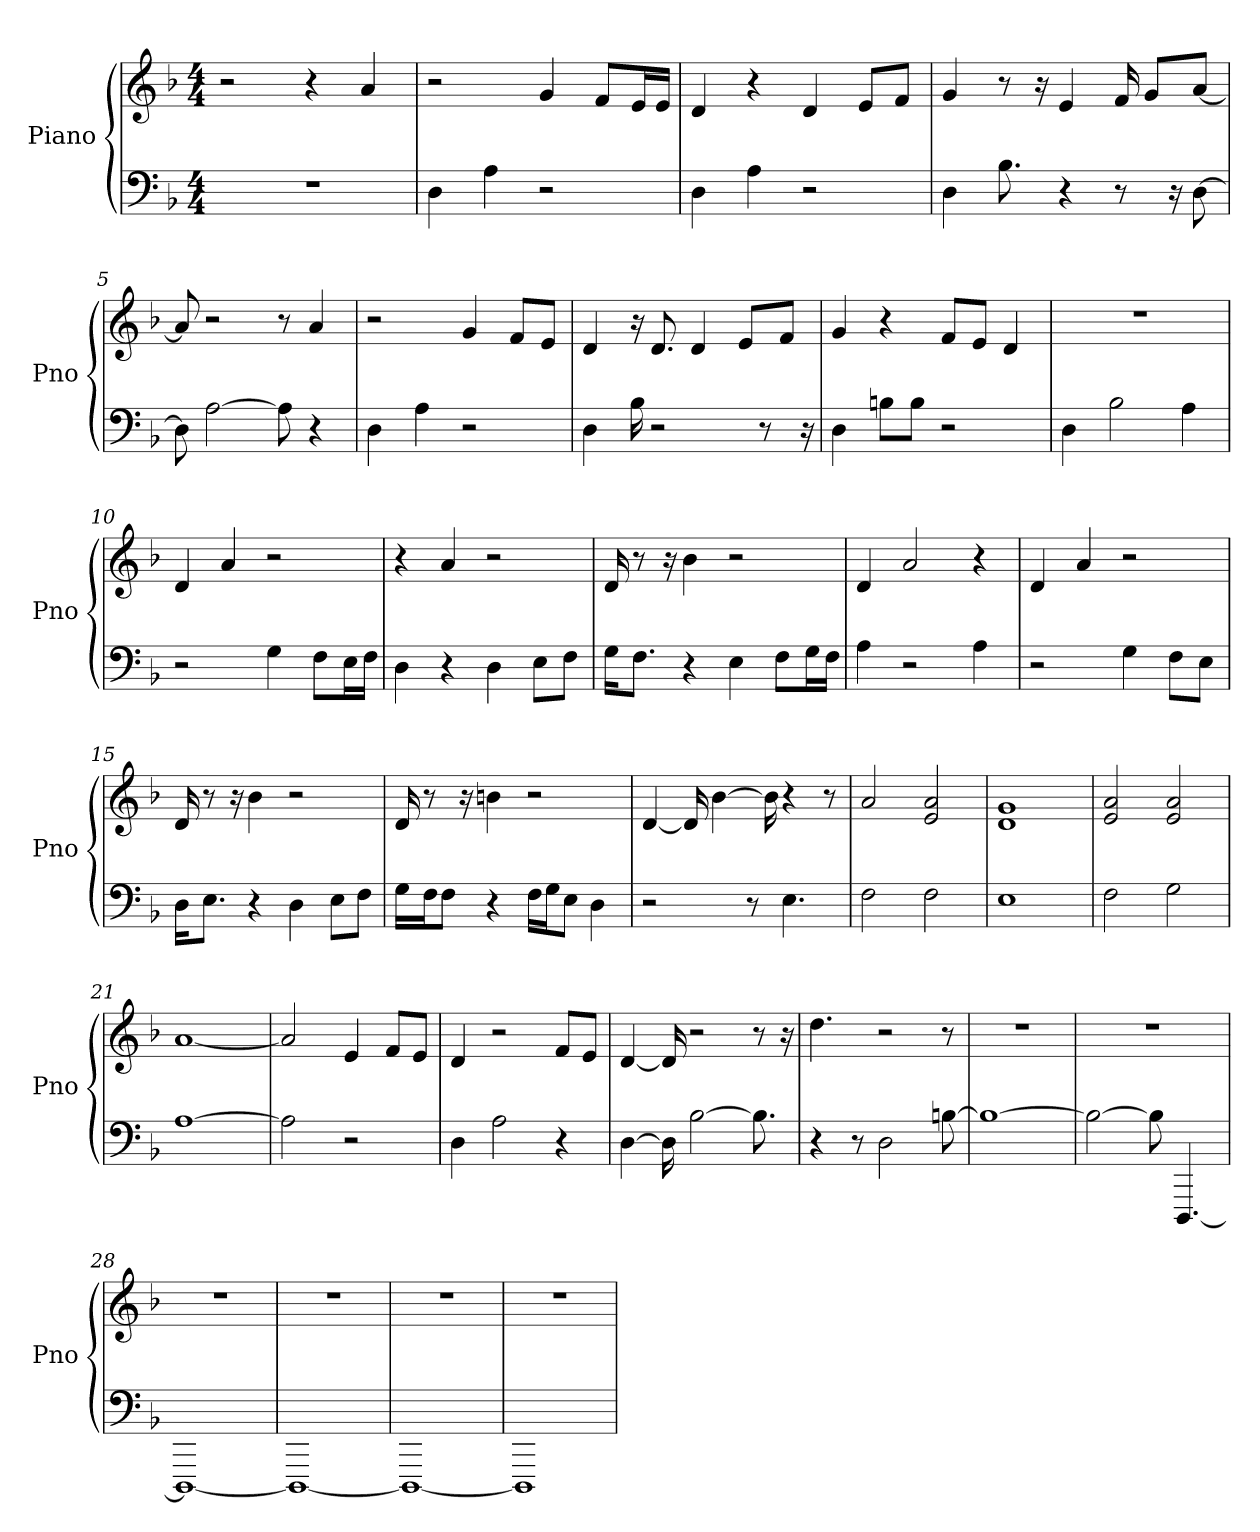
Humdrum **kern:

**kern	**kern
*part1	*part1
*staff2	*staff1
*I"Piano	*
*I'Pno	*
*clefF4	*clefG2
*k[b-]	*k[b-]
*F:	*F:
*M4/4	*M4/4
*MM105	*MM105
=1	=1
1r	2r
.	4r
.	4a
=2	=2
4D	2r
4A	.
2r	4g
.	8f/L
.	16e/L
.	16e/JJ
=3	=3
4D	4d
4A	4r
2r	4d
.	8e/L
.	8f/J
=4	=4
4D	4g
8.B-	8r
.	16r
4r	4e
8r	16f
.	8g/L
16r	.
[8D	[8a/J
=5	=5
8D]	8a]
[2A	2r
8A]	8r
4r	4a
=6	=6
4D	2r
4A	.
2r	4g
.	8f/L
.	8e/J
=7	=7
4D	4d
16B-	16r
2r	8.d
.	4d
.	8e/L
8r	.
.	8f/J
16r	.
=8	=8
4D	4g
8B\L	4r
8B\J	.
2r	8f/L
.	8e/J
.	4d
=9	=9
4D	1r
2B-	.
4A	.
=10	=10
2r	4d
.	4a
4G	2r
8F\L	.
16E\L	.
16F\JJ	.
=11	=11
4D	4r
4r	4a
4D	2r
8E\L	.
8F\J	.
=12	=12
16G\KL	16d
8.F\J	8r
.	16r
4r	4b-
4E	2r
8F\L	.
16G\L	.
16F\JJ	.
=13	=13
4A	4d
2r	2a
4A	4r
=14	=14
2r	4d
.	4a
4G	2r
8F\L	.
8E\J	.
=15	=15
16D\KL	16d
8.E\J	8r
.	16r
4r	4b-
4D	2r
8E\L	.
8F\J	.
=16	=16
16G\LL	16d
16F\J	8r
8F\J	.
.	16r
4r	4b
16F\LL	2r
16G\J	.
8E\J	.
4D	.
=17	=17
2r	[4d
.	16d]
.	[4b-
8r	.
.	16b-]
4.E	4r
.	8r
=18	=18
2F	2a
2F	2e 2a
=19	=19
1E	1d 1g
=20	=20
2F	2e 2a
2G	2e 2a
=21	=21
[1A	[1a
=22	=22
2A]	2a]
2r	4e
.	8f/L
.	8e/J
=23	=23
4D	4d
2A	2r
4r	8f/L
.	8e/J
=24	=24
[4D	[4d
16D]	16d]
[2B-	2r
8.B-]	8r
.	16r
=25	=25
4r	4.dd
8r	.
2D	2r
[8B	8r
=26	=26
1B_	1r
=27	=27
2B_	1r
8B]	.
[4.DDD	.
=28	=28
1DDD_	1r
=29	=29
1DDD_	1r
=30	=30
1DDD_	1r
=31	=31
1DDD]	1r
=	=
*-	*-
